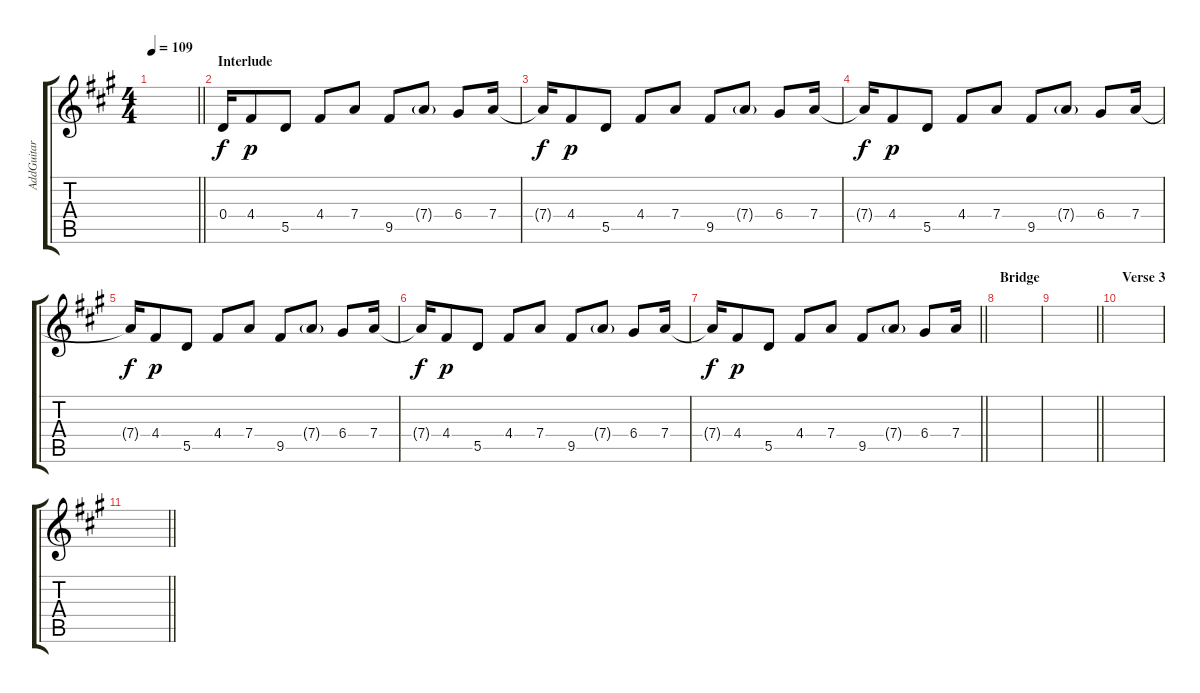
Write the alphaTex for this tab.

\track ("AddGuitar 2" "AddGuitar ") {instrument acousticguitarsteel}
\staff {score tabs}
\tuning (E4 B3 G3 D3 A2 E2) {hide}
\ts (4 4)
\tempo 109
\clef g2
\barLineRight lightlight
\ks f#minor
|
\section ("" "Interlude")
0.4.16{instrument electricguitarclean} 4.4.8{dy p} 5.5.8 4.4.8 7.4.8 9.5.8 7.4{g}.8 6.4.8 7.4.16 |
7.4{t}.16{dy f} 4.4.8{dy p} 5.5.8 4.4.8 7.4.8 9.5.8 7.4{g}.8 6.4.8 7.4.16 |
7.4{t}.16{dy f} 4.4.8{dy p} 5.5.8 4.4.8 7.4.8 9.5.8 7.4{g}.8 6.4.8 7.4.16 |
7.4{t}.16{dy f} 4.4.8{dy p} 5.5.8 4.4.8 7.4.8 9.5.8 7.4{g}.8 6.4.8 7.4.16 |
7.4{t}.16{dy f} 4.4.8{dy p} 5.5.8 4.4.8 7.4.8 9.5.8 7.4{g}.8 6.4.8 7.4.16 |
\barLineRight lightlight
7.4{t}.16{dy f} 4.4.8{dy p} 5.5.8 4.4.8 7.4.8 9.5.8 7.4{g}.8 6.4.8 7.4.16 |
\section ("" "Bridge")
|
\barLineRight lightlight
|
\section ("" "Verse 3")
|
\barLineRight lightlight
